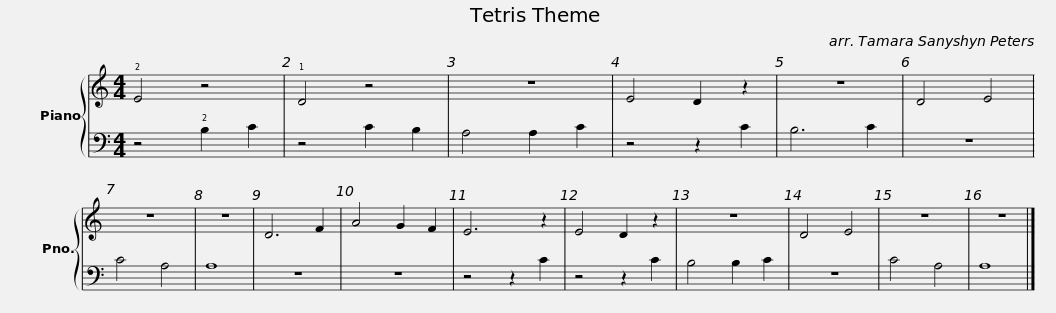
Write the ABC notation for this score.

X:1
%%score { 1 | 2 }
L:1/8
M:4/4
I:linebreak $
K:C
V:1 treble
V:2 bass
V:1
 !2!E4 z4 | !1!D4 z4 | z8 | E4 D2 z2 |$ z8 | %5
 D4 E4 | z8 | z8 |$ D6 F2 | A4 G2 F2 | %10
 E6 z2 | E4 D2 z2 |$ z8 | D4 E4 | z8 | %15
 z8 |] %16
V:2
 z4 !2!B,2 C2 | z4 C2 B,2 | A,4 A,2 C2 | z4 z2 C2 |$ B,6 C2 | %5
 z8 | C4 A,4 | A,8 |$ z8 | z8 | %10
 z4 z2 C2 | z4 z2 C2 |$ B,4 B,2 C2 | z8 | C4 A,4 | %15
 A,8 |] %16
